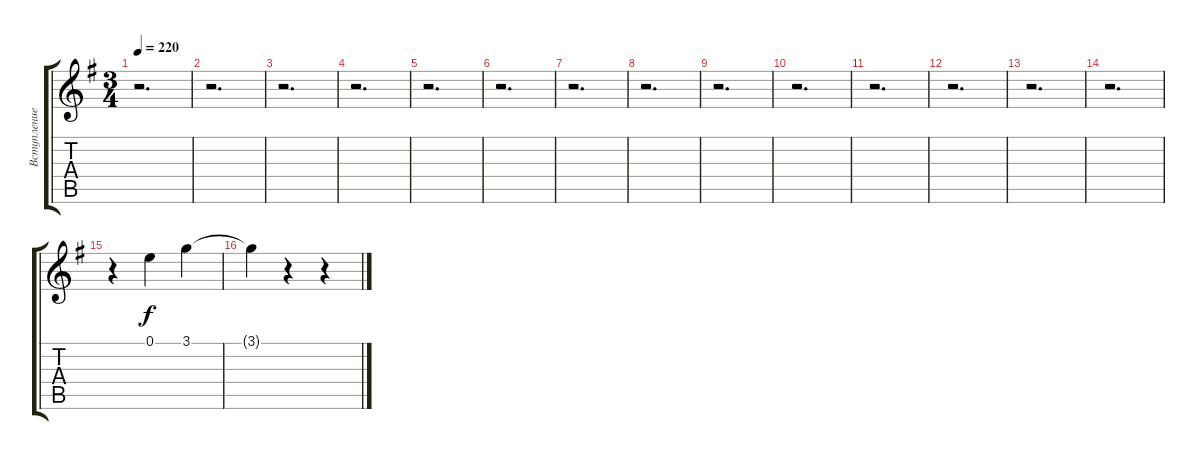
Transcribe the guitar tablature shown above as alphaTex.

\track ("Вступление" "Вступление") {instrument electricguitarclean}
\staff {score tabs}
\tuning (E4 B3 G3 D3 A2 E2) {hide}
\ts (3 4)
\tempo 220
\clef g2
\ks eminor
r.2{d dy f} |
r.2{d} |
r.2{d} |
r.2{d} |
r.2{d} |
r.2{d} |
r.2{d} |
r.2{d} |
r.2{d} |
r.2{d} |
r.2{d} |
r.2{d} |
r.2{d} |
r.2{d} |
r.4 0.1.4 3.1.4 |
3.1{t}.4 r.4 r.4
